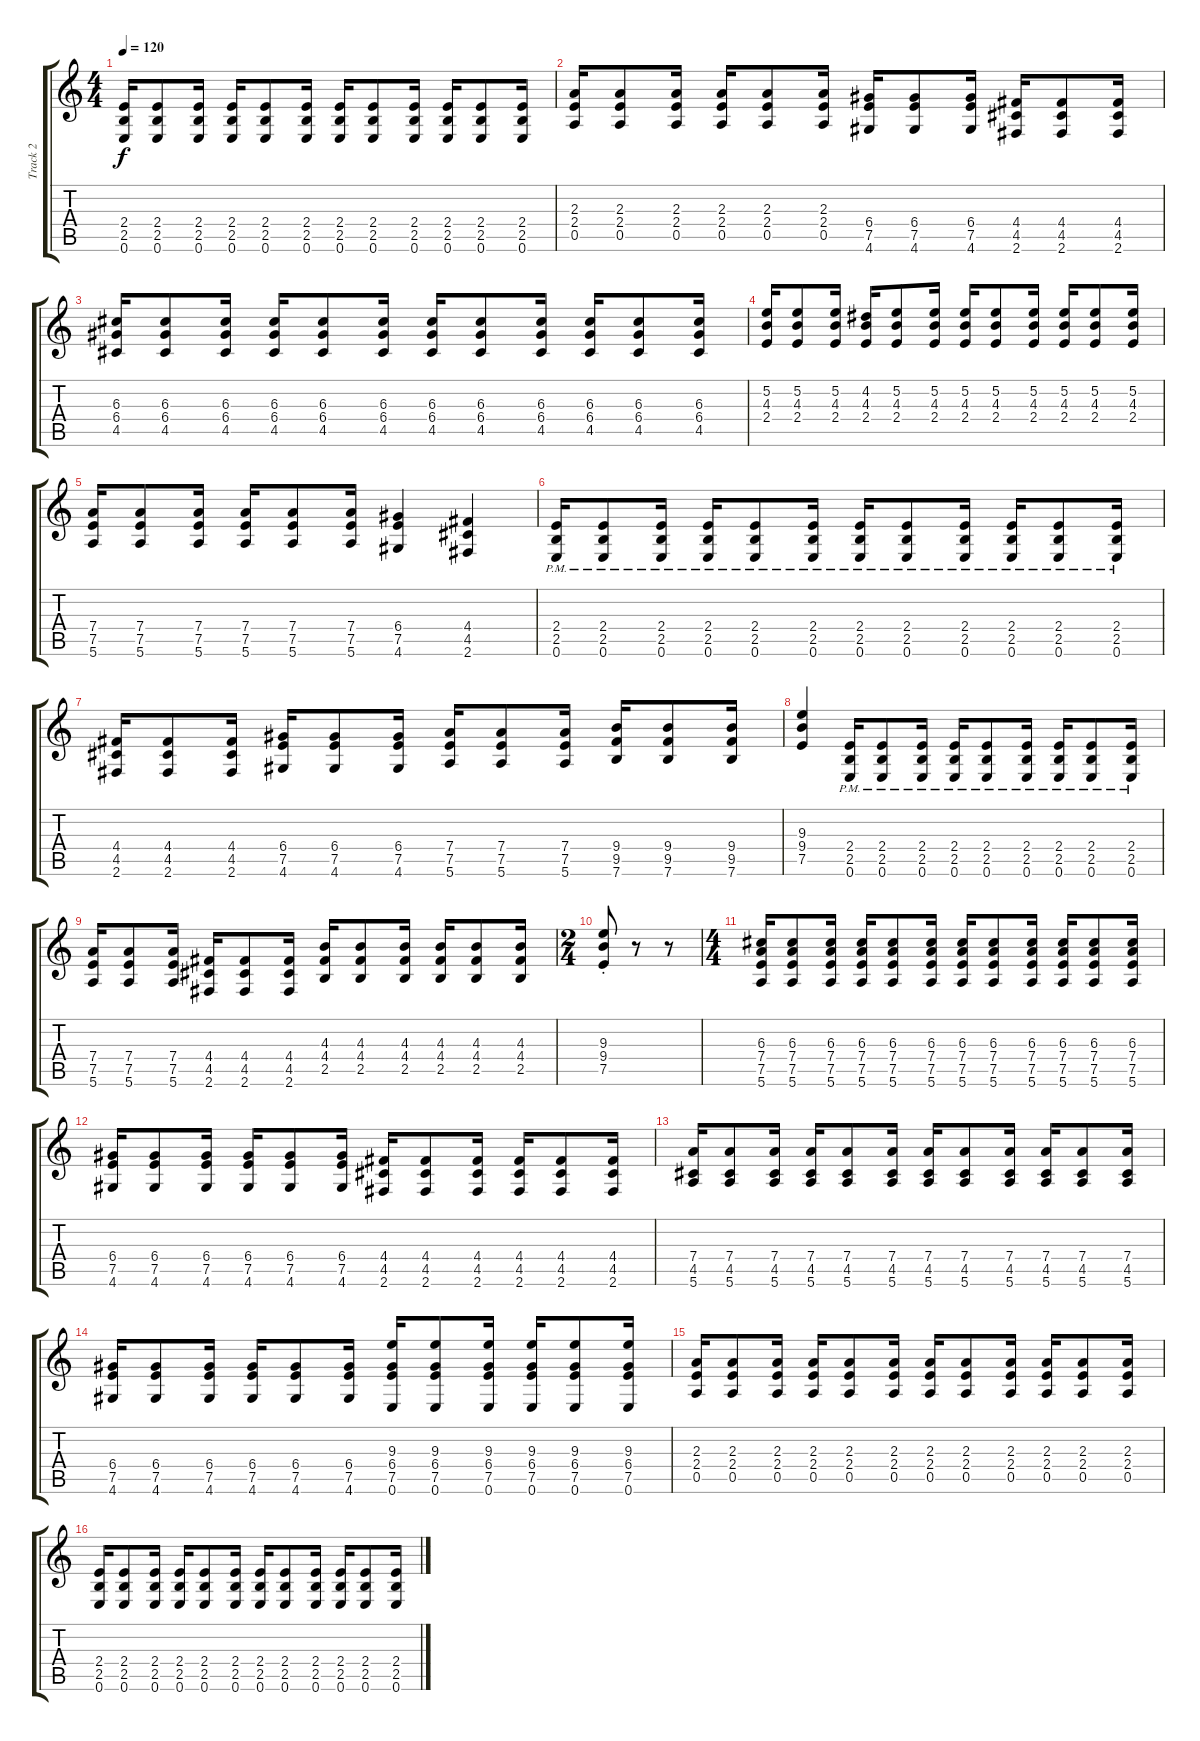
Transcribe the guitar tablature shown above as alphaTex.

\track ("Track 2" "Track 2") {instrument overdrivenguitar}
\staff {score tabs}
\tuning (E4 B3 G3 D3 A2 E2) {hide}
\ts (4 4)
\tempo 120
\clef g2
\ks c
(2.4 2.5 0.6).16{dy f} (2.4 2.5 0.6).8 (2.4 2.5 0.6).16 (2.4 2.5 0.6).16 (2.4 2.5 0.6).8 (2.4 2.5 0.6).16 (2.4 2.5 0.6).16 (2.4 2.5 0.6).8 (2.4 2.5 0.6).16 (2.4 2.5 0.6).16 (2.4 2.5 0.6).8 (2.4 2.5 0.6).16 |
(2.3 2.4 0.5).16 (2.3 2.4 0.5).8 (2.3 2.4 0.5).16 (2.3 2.4 0.5).16 (2.3 2.4 0.5).8 (2.3 2.4 0.5).16 (6.4 7.5 4.6).16 (6.4 7.5 4.6).8 (6.4 7.5 4.6).16 (4.4 4.5 2.6).16 (4.4 4.5 2.6).8 (4.4 4.5 2.6).16 |
(6.3 6.4 4.5).16 (6.3 6.4 4.5).8 (6.3 6.4 4.5).16 (6.3 6.4 4.5).16 (6.3 6.4 4.5).8 (6.3 6.4 4.5).16 (6.3 6.4 4.5).16 (6.3 6.4 4.5).8 (6.3 6.4 4.5).16 (6.3 6.4 4.5).16 (6.3 6.4 4.5).8 (6.3 6.4 4.5).16 |
(5.2 4.3 2.4).16 (5.2 4.3 2.4).8 (5.2 4.3 2.4).16 (4.2 4.3 2.4).16 (5.2 4.3 2.4).8 (5.2 4.3 2.4).16 (5.2 4.3 2.4).16 (5.2 4.3 2.4).8 (5.2 4.3 2.4).16 (5.2 4.3 2.4).16 (5.2 4.3 2.4).8 (5.2 4.3 2.4).16 |
(7.4 7.5 5.6).16 (7.4 7.5 5.6).8 (7.4 7.5 5.6).16 (7.4 7.5 5.6).16 (7.4 7.5 5.6).8 (7.4 7.5 5.6).16 (6.4 7.5 4.6).4 (4.4 4.5 2.6).4 |
(2.4{pm} 2.5{pm} 0.6{pm}).16 (2.4{pm} 2.5{pm} 0.6{pm}).8 (2.4{pm} 2.5{pm} 0.6{pm}).16 (2.4{pm} 2.5{pm} 0.6{pm}).16 (2.4{pm} 2.5{pm} 0.6{pm}).8 (2.4{pm} 2.5{pm} 0.6{pm}).16 (2.4{pm} 2.5{pm} 0.6{pm}).16 (2.4{pm} 2.5{pm} 0.6{pm}).8 (2.4{pm} 2.5{pm} 0.6{pm}).16 (2.4{pm} 2.5{pm} 0.6{pm}).16 (2.4{pm} 2.5{pm} 0.6{pm}).8 (2.4{pm} 2.5{pm} 0.6{pm}).16 |
(4.4 4.5 2.6).16 (4.4 4.5 2.6).8 (4.4 4.5 2.6).16 (6.4 7.5 4.6).16 (6.4 7.5 4.6).8 (6.4 7.5 4.6).16 (7.4 7.5 5.6).16 (7.4 7.5 5.6).8 (7.4 7.5 5.6).16 (9.4 9.5 7.6).16 (9.4 9.5 7.6).8 (9.4 9.5 7.6).16 |
(9.3 9.4 7.5).4 (2.4{pm} 2.5{pm} 0.6{pm}).16 (2.4{pm} 2.5{pm} 0.6{pm}).8 (2.4{pm} 2.5{pm} 0.6{pm}).16 (2.4{pm} 2.5{pm} 0.6{pm}).16 (2.4{pm} 2.5{pm} 0.6{pm}).8 (2.4{pm} 2.5{pm} 0.6{pm}).16 (2.4{pm} 2.5{pm} 0.6{pm}).16 (2.4{pm} 2.5{pm} 0.6{pm}).8 (2.4{pm} 2.5{pm} 0.6{pm}).16 |
(7.4 7.5 5.6).16 (7.4 7.5 5.6).8 (7.4 7.5 5.6).16 (4.4 4.5 2.6).16 (4.4 4.5 2.6).8 (4.4 4.5 2.6).16 (4.3 4.4 2.5).16 (4.3 4.4 2.5).8 (4.3 4.4 2.5).16 (4.3 4.4 2.5).16 (4.3 4.4 2.5).8 (4.3 4.4 2.5).16 |
\ts (2 4)
(9.3{st} 9.4{st} 7.5{st}).8 r.8 r.8 |
\ts (4 4)
(6.3 7.4 7.5 5.6).16 (6.3 7.4 7.5 5.6).8 (6.3 7.4 7.5 5.6).16 (6.3 7.4 7.5 5.6).16 (6.3 7.4 7.5 5.6).8 (6.3 7.4 7.5 5.6).16 (6.3 7.4 7.5 5.6).16 (6.3 7.4 7.5 5.6).8 (6.3 7.4 7.5 5.6).16 (6.3 7.4 7.5 5.6).16 (6.3 7.4 7.5 5.6).8 (6.3 7.4 7.5 5.6).16 |
(6.4 7.5 4.6).16 (6.4 7.5 4.6).8 (6.4 7.5 4.6).16 (6.4 7.5 4.6).16 (6.4 7.5 4.6).8 (6.4 7.5 4.6).16 (4.4 4.5 2.6).16 (4.4 4.5 2.6).8 (4.4 4.5 2.6).16 (4.4 4.5 2.6).16 (4.4 4.5 2.6).8 (4.4 4.5 2.6).16 |
(7.4 4.5 5.6).16 (7.4 4.5 5.6).8 (7.4 4.5 5.6).16 (7.4 4.5 5.6).16 (7.4 4.5 5.6).8 (7.4 4.5 5.6).16 (7.4 4.5 5.6).16 (7.4 4.5 5.6).8 (7.4 4.5 5.6).16 (7.4 4.5 5.6).16 (7.4 4.5 5.6).8 (7.4 4.5 5.6).16 |
(6.4 7.5 4.6).16 (6.4 7.5 4.6).8 (6.4 7.5 4.6).16 (6.4 7.5 4.6).16 (6.4 7.5 4.6).8 (6.4 7.5 4.6).16 (9.3 6.4 7.5 0.6).16 (9.3 6.4 7.5 0.6).8 (9.3 6.4 7.5 0.6).16 (9.3 6.4 7.5 0.6).16 (9.3 6.4 7.5 0.6).8 (9.3 6.4 7.5 0.6).16 |
(2.3 2.4 0.5).16 (2.3 2.4 0.5).8 (2.3 2.4 0.5).16 (2.3 2.4 0.5).16 (2.3 2.4 0.5).8 (2.3 2.4 0.5).16 (2.3 2.4 0.5).16 (2.3 2.4 0.5).8 (2.3 2.4 0.5).16 (2.3 2.4 0.5).16 (2.3 2.4 0.5).8 (2.3 2.4 0.5).16 |
(2.4 2.5 0.6).16 (2.4 2.5 0.6).8 (2.4 2.5 0.6).16 (2.4 2.5 0.6).16 (2.4 2.5 0.6).8 (2.4 2.5 0.6).16 (2.4 2.5 0.6).16 (2.4 2.5 0.6).8 (2.4 2.5 0.6).16 (2.4 2.5 0.6).16 (2.4 2.5 0.6).8 (2.4 2.5 0.6).16
